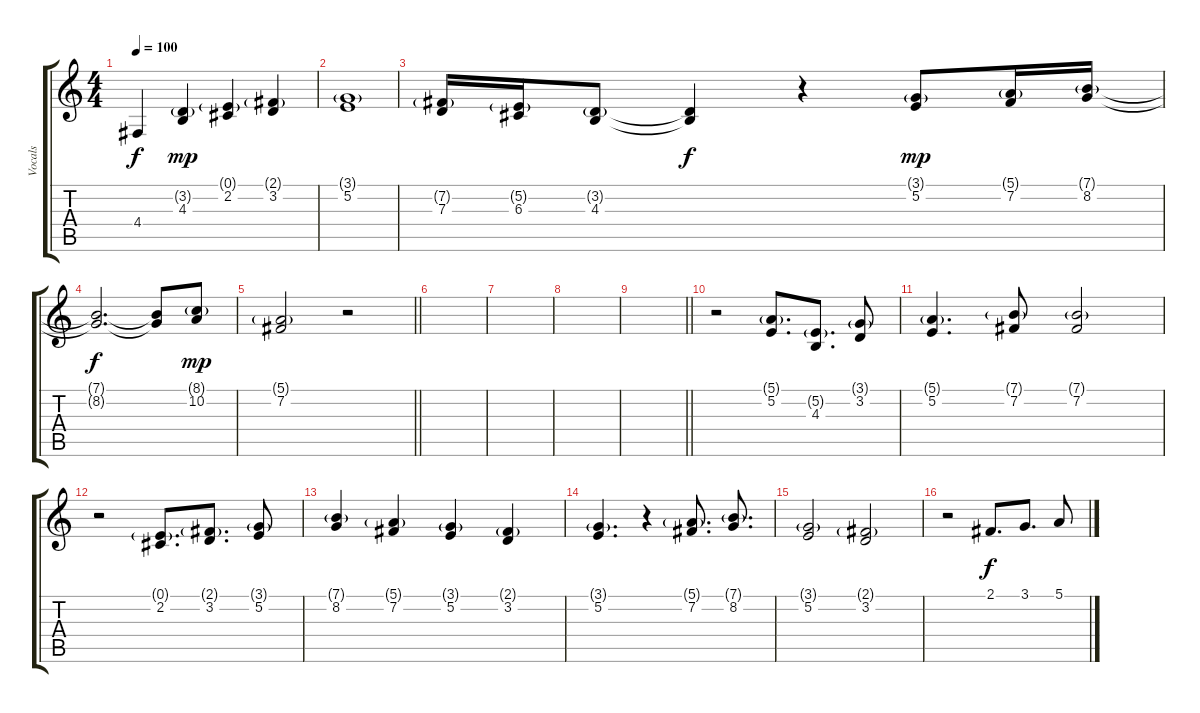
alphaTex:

\track ("Vocals" "Vocals") {instrument violin}
\staff {score tabs}
\tuning (E4 B3 G3 D3 A2 E2) {hide}
\ts (4 4)
\tempo 100
\clef g2
\ks c
4.4.4{dy f} (3.2{g} 4.3).4{dy mp} (0.1{g} 2.2).4 (2.1{g} 3.2).4 |
(3.1{g} 5.2).1 |
(7.2{g} 7.3).16 (5.2{g} 6.3).16 (3.2{g} 4.3).8 (3.2{t} 4.3{t}).4{dy f} r.4 (3.1{g} 5.2).8{dy mp} (5.1{g} 7.2).16 (7.1{g} 8.2).16 |
(7.1{t} 8.2{t}).2{d dy f} (7.1{t} 8.2{t}).8 (8.1{g} 10.2).8{dy mp} |
\barLineRight lightlight
(5.1{g} 7.2).2 r.2 |
|
|
|
\barLineRight lightlight
|
r.2 (5.1{g} 5.2).8{d} (5.2{g} 4.3).8{d} (3.1{g} 3.2).8 |
(5.1{g} 5.2).4{d} (7.1{g} 7.2).8 (7.1{g} 7.2).2 |
r.2 (0.1{g} 2.2).8{d} (2.1{g} 3.2).8{d} (3.1{g} 5.2).8 |
(7.1{g} 8.2).4 (5.1{g} 7.2).4 (3.1{g} 5.2).4 (2.1{g} 3.2).4 |
(3.1{g} 5.2).4{d} r.4 (5.1{g} 7.2).8{d} (7.1{g} 8.2).8{d} |
(3.1{g} 5.2).2 (2.1{g} 3.2).2 |
r.2 2.1.8{d dy f} 3.1.8{d} 5.1.8
